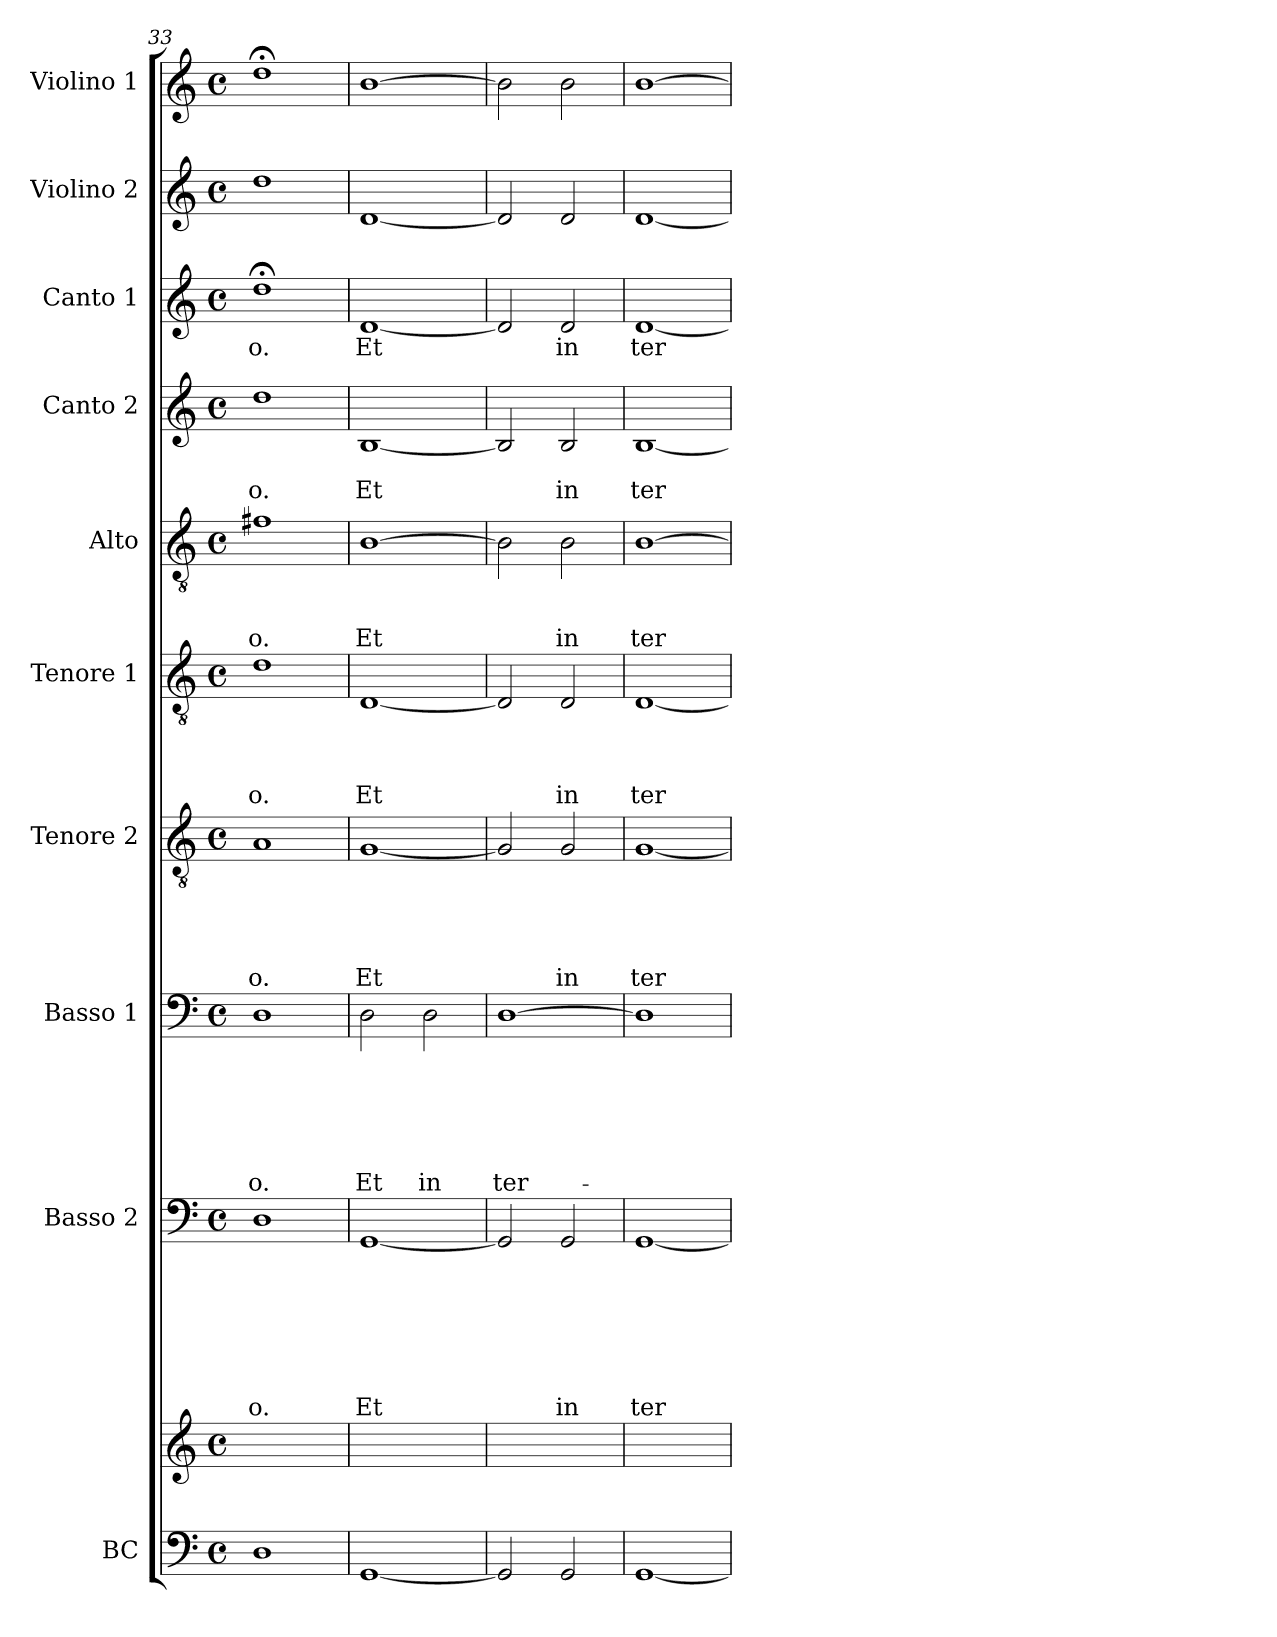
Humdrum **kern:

**kern	**kern	**kern	**text	**text	**text	**text	**text	**text	**text	**kern	**text	**text	**text	**text	**text	**text	**kern	**text	**text	**text	**text	**text	**kern	**text	**text	**text	**text	**kern	**text	**text	**text	**kern	**text	**text	**kern	**text	**kern	**kern
*part11	*part10	*part9	*part9	*part9	*part9	*part9	*part9	*part9	*part9	*part8	*part8	*part8	*part8	*part8	*part8	*part8	*part7	*part7	*part7	*part7	*part7	*part7	*part6	*part6	*part6	*part6	*part6	*part5	*part5	*part5	*part5	*part4	*part4	*part4	*part3	*part3	*part2	*part1
*staff11	*staff10	*staff9	*staff9	*staff9	*staff9	*staff9	*staff9	*staff9	*staff9	*staff8	*staff8	*staff8	*staff8	*staff8	*staff8	*staff8	*staff7	*staff7	*staff7	*staff7	*staff7	*staff7	*staff6	*staff6	*staff6	*staff6	*staff6	*staff5	*staff5	*staff5	*staff5	*staff4	*staff4	*staff4	*staff3	*staff3	*staff2	*staff1
*I"BC	*	*I"Basso 2	*	*	*	*	*	*	*	*I"Basso 1	*	*	*	*	*	*	*I"Tenore 2	*	*	*	*	*	*I"Tenore 1	*	*	*	*	*I"Alto	*	*	*	*I"Canto 2	*	*	*I"Canto 1	*	*I"Violino 2	*I"Violino 1
*clefF4	*clefG2	*clefF4	*	*	*	*	*	*	*	*clefF4	*	*	*	*	*	*	*clefGv2	*	*	*	*	*	*clefGv2	*	*	*	*	*clefGv2	*	*	*	*clefG2	*	*	*clefG2	*	*clefG2	*clefG2
*k[]	*k[]	*k[]	*	*	*	*	*	*	*	*k[]	*	*	*	*	*	*	*k[]	*	*	*	*	*	*k[]	*	*	*	*	*k[]	*	*	*	*k[]	*	*	*k[]	*	*k[]	*k[]
*C:	*C:	*C:	*	*	*	*	*	*	*	*C:	*	*	*	*	*	*	*C:	*	*	*	*	*	*C:	*	*	*	*	*C:	*	*	*	*C:	*	*	*C:	*	*C:	*C:
*M4/4	*M4/4	*M4/4	*	*	*	*	*	*	*	*M4/4	*	*	*	*	*	*	*M4/4	*	*	*	*	*	*M4/4	*	*	*	*	*M4/4	*	*	*	*M4/4	*	*	*M4/4	*	*M4/4	*M4/4
*met(c)	*met(c)	*met(c)	*	*	*	*	*	*	*	*met(c)	*	*	*	*	*	*	*met(c)	*	*	*	*	*	*met(c)	*	*	*	*	*met(c)	*	*	*	*met(c)	*	*	*met(c)	*	*met(c)	*met(c)
=33	=33	=33	=33	=33	=33	=33	=33	=33	=33	=33	=33	=33	=33	=33	=33	=33	=33	=33	=33	=33	=33	=33	=33	=33	=33	=33	=33	=33	=33	=33	=33	=33	=33	=33	=33	=33	=33	=33
!	!	!	!	!	!	!	!	!	!LO:LY:b	!	!	!	!	!	!	!LO:LY:b	!	!	!	!	!	!LO:LY:b	!	!	!	!	!LO:LY:b	!	!	!	!LO:LY:b	!	!	!LO:LY:b	!	!LO:LY:b	!	!
1D	1ryy	1D	.	.	.	.	.	.	-o.	1D	.	.	.	.	.	-o.	1A	.	.	.	.	-o.	1d	.	.	.	-o.	1f#X	.	.	-o.	1dd	.	-o.	1dd;<	-o.	1dd	1dd;<
=34	=34	=34	=34	=34	=34	=34	=34	=34	=34	=34	=34	=34	=34	=34	=34	=34	=34	=34	=34	=34	=34	=34	=34	=34	=34	=34	=34	=34	=34	=34	=34	=34	=34	=34	=34	=34	=34	=34
!	!	!	!	!	!	!	!	!	!LO:LY:b	!	!	!	!	!	!	!LO:LY:b	!	!	!	!	!	!LO:LY:b	!	!	!	!	!LO:LY:b	!	!	!	!LO:LY:b	!	!	!LO:LY:b	!	!LO:LY:b	!	!
[1GG	1ryy	[1GG	.	.	.	.	.	.	Et	2D\	.	.	.	.	.	Et	[1G	.	.	.	.	Et	[1D	.	.	.	Et	[1B	.	.	Et	[1B	.	Et	[1d	Et	[1d	[1b
!	!	!	!	!	!	!	!	!	!	!	!	!	!	!	!	!LO:LY:b	!	!	!	!	!	!	!	!	!	!	!	!	!	!	!	!	!	!	!	!	!	!
.	.	.	.	.	.	.	.	.	.	2D\	.	.	.	.	.	in	.	.	.	.	.	.	.	.	.	.	.	.	.	.	.	.	.	.	.	.	.	.
=35	=35	=35	=35	=35	=35	=35	=35	=35	=35	=35	=35	=35	=35	=35	=35	=35	=35	=35	=35	=35	=35	=35	=35	=35	=35	=35	=35	=35	=35	=35	=35	=35	=35	=35	=35	=35	=35	=35
!	!	!	!	!	!	!	!	!	!	!	!	!	!	!	!	!LO:LY:b	!	!	!	!	!	!	!	!	!	!	!	!	!	!	!	!	!	!	!	!	!	!
2GG/]	1ryy	2GG/]	.	.	.	.	.	.	.	[1D	.	.	.	.	.	ter-	2G/]	.	.	.	.	.	2D/]	.	.	.	.	2B\]	.	.	.	2B/]	.	.	2d/]	.	2d/]	2b\]
!	!	!	!	!	!	!	!	!	!LO:LY:b	!	!	!	!	!	!	!	!	!	!	!	!	!LO:LY:b	!	!	!	!	!LO:LY:b	!	!	!	!LO:LY:b	!	!	!LO:LY:b	!	!LO:LY:b	!	!
2GG/	.	2GG/	.	.	.	.	.	.	in	.	.	.	.	.	.	.	2G/	.	.	.	.	in	2D/	.	.	.	in	2B\	.	.	in	2B/	.	in	2d/	in	2d/	2b\
!!LO:PB:g=z
=36	=36	=36	=36	=36	=36	=36	=36	=36	=36	=36	=36	=36	=36	=36	=36	=36	=36	=36	=36	=36	=36	=36	=36	=36	=36	=36	=36	=36	=36	=36	=36	=36	=36	=36	=36	=36	=36	=36
!	!	!	!	!	!	!	!	!	!LO:LY:b	!	!	!	!	!	!	!	!	!	!	!	!	!LO:LY:b	!	!	!	!	!LO:LY:b	!	!	!	!LO:LY:b	!	!	!LO:LY:b	!	!LO:LY:b	!	!
[1GG	1ryy	[1GG	.	.	.	.	.	.	ter-	1D]	.	.	.	.	.	.	[1G	.	.	.	.	ter-	[1D	.	.	.	ter-	[1B	.	.	ter-	[1B	.	ter-	[1d	ter-	[1d	[1b
=	=	=	=	=	=	=	=	=	=	=	=	=	=	=	=	=	=	=	=	=	=	=	=	=	=	=	=	=	=	=	=	=	=	=	=	=	=	=
*-	*-	*-	*-	*-	*-	*-	*-	*-	*-	*-	*-	*-	*-	*-	*-	*-	*-	*-	*-	*-	*-	*-	*-	*-	*-	*-	*-	*-	*-	*-	*-	*-	*-	*-	*-	*-	*-	*-
